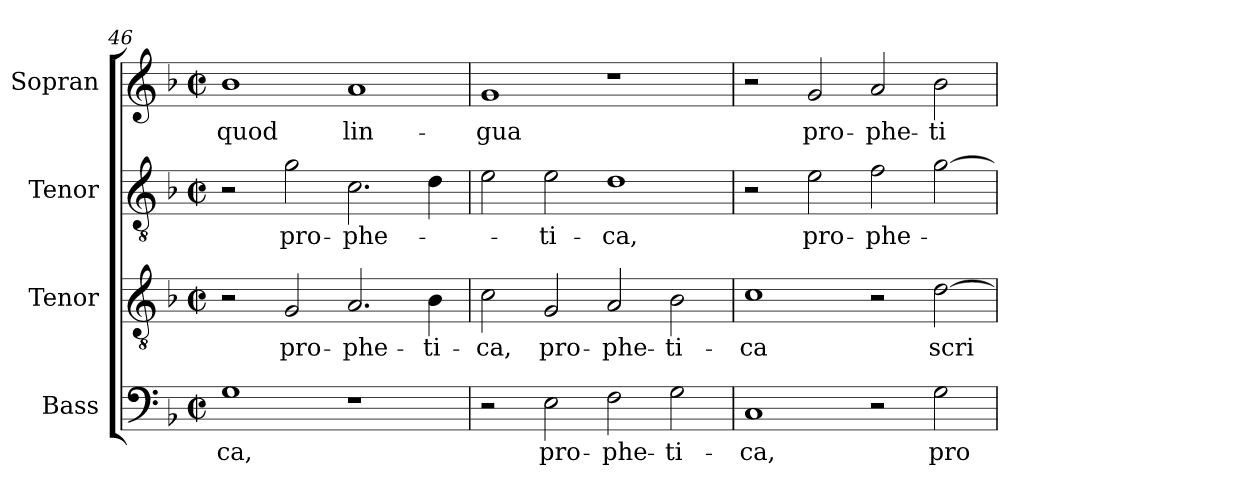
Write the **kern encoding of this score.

**kern	**text	**kern	**text	**kern	**text	**kern	**text
*part4	*part4	*part3	*part3	*part2	*part2	*part1	*part1
*staff4	*staff4	*staff3	*staff3	*staff2	*staff2	*staff1	*staff1
*I"Bass	*	*I"Tenor	*	*I"Tenor	*	*I"Sopran	*
*	*	*I'Tenor	*	*	*	*	*
*clefF4	*	*clefGv2	*	*clefGv2	*	*clefG2	*
*	*	*ITrd7c12	*	*ITrd7c12	*	*	*
*k[b-]	*	*k[b-]	*	*k[b-]	*	*k[b-]	*
*d:	*	*d:	*	*d:	*	*d:	*
*M2/2	*	*M2/2	*	*M2/2	*	*M2/2	*
*met(c|)	*	*met(c|)	*	*met(c|)	*	*met(c|)	*
=46	=46	=46	=46	=46	=46	=46	=46
!	!LO:LY:b:color=#000000	!	!	!	!	!	!
!	!	!	!	!	!	!	!LO:LY:b:color=#000000
1Gi	-ca,	2r	.	2r	.	1b-i	quod
!	!	!	!LO:LY:b:color=#000000	!	!	!	!
!	!	!	!	!	!LO:LY:b:color=#000000	!	!
.	.	2GGi/	pro-	2Gi\	pro-	.	.
!	!	!	!LO:LY:b:color=#000000	!	!	!	!
!	!	!	!	!	!LO:LY:b:color=#000000	!	!
!	!	!	!	!	!	!	!LO:LY:b:color=#000000
1r	.	2.AAi/	-phe-	2.Ci\	-phe-	1ai	lin-
!	!	!	!LO:LY:b:color=#000000	!	!	!	!
.	.	4BB-i\	-ti-	4Di\	.	.	.
=47	=47	=47	=47	=47	=47	=47	=47
!	!	!	!LO:LY:b:color=#000000	!	!	!	!
!	!	!	!	!	!	!	!LO:LY:b:color=#000000
2r	.	2Ci\	-ca,	2Ei\	.	1gi	-gua
!	!LO:LY:b:color=#000000	!	!	!	!	!	!
!	!	!	!LO:LY:b:color=#000000	!	!	!	!
!	!	!	!	!	!LO:LY:b:color=#000000	!	!
2Ei\	pro-	2GGi/	pro-	2Ei\	-ti-	.	.
!	!LO:LY:b:color=#000000	!	!	!	!	!	!
!	!	!	!LO:LY:b:color=#000000	!	!	!	!
!	!	!	!	!	!LO:LY:b:color=#000000	!	!
2Fi\	-phe-	2AAi/	-phe-	1Di	-ca,	1r	.
!	!LO:LY:b:color=#000000	!	!	!	!	!	!
!	!	!	!LO:LY:b:color=#000000	!	!	!	!
2Gi\	-ti-	2BB-i\	-ti-	.	.	.	.
=48	=48	=48	=48	=48	=48	=48	=48
!	!LO:LY:b:color=#000000	!	!	!	!	!	!
!	!	!	!LO:LY:b:color=#000000	!	!	!	!
1Ci	-ca,	1Ci	-ca	2r	.	2r	.
!	!	!	!	!	!LO:LY:b:color=#000000	!	!
!	!	!	!	!	!	!	!LO:LY:b:color=#000000
.	.	.	.	2Ei\	pro-	2gi/	pro-
!	!	!	!	!	!LO:LY:b:color=#000000	!	!
!	!	!	!	!	!	!	!LO:LY:b:color=#000000
2r	.	2r	.	2Fi\	-phe-	2ai/	-phe-
!	!LO:LY:b:color=#000000	!	!	!	!	!	!
!	!	!	!LO:LY:b:color=#000000	!	!	!	!
!	!	!	!	!	!	!	!LO:LY:b:color=#000000
2Gi\	pro-	[>2Di\	scri-	[>2Gi\	.	2b-i\	-ti-
=	=	=	=	=	=	=	=
*-	*-	*-	*-	*-	*-	*-	*-
